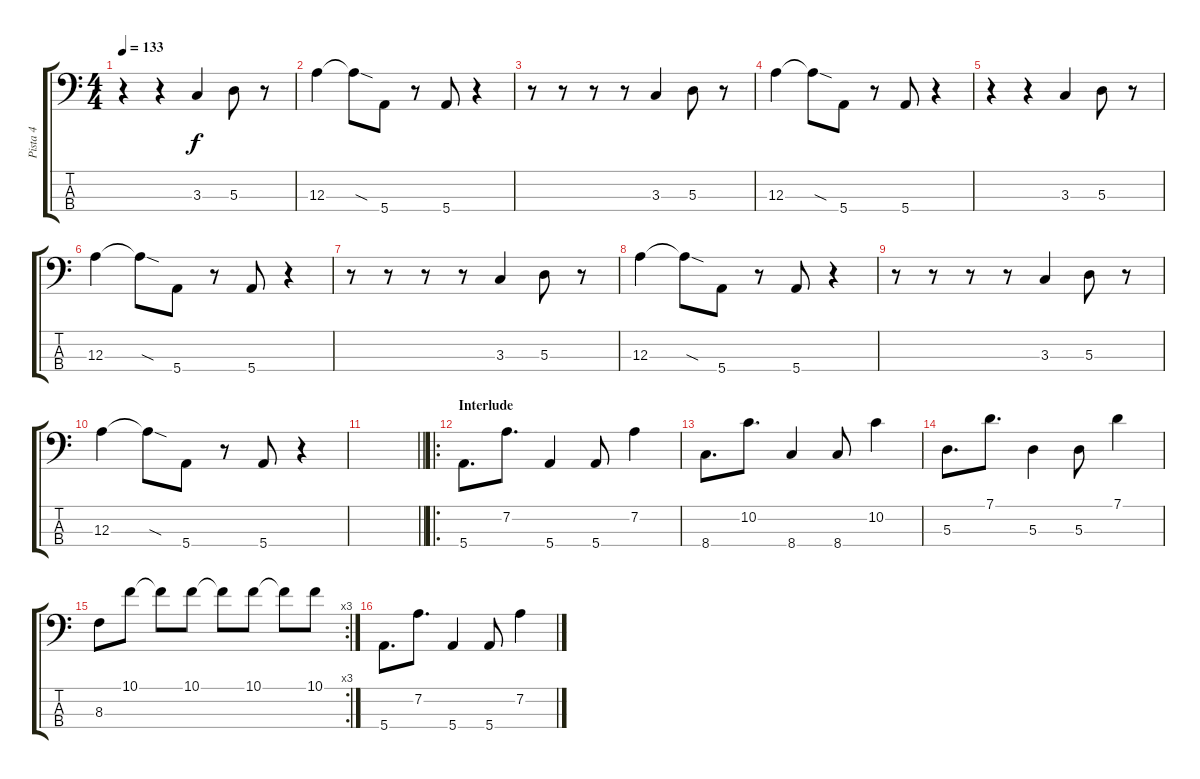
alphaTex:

\track ("Pista 4" "Pista 4") {instrument electricbassfinger}
\staff {score tabs}
\tuning (G2 D2 A1 E1) {hide}
\ts (4 4)
\tempo 133
\clef f4
\ks c
r.4{dy f} r.4 3.3.4 5.3.8 r.8 |
12.3.4 12.3{sod t}.8 5.4.8 r.8 5.4.8 r.4 |
r.8 r.8 r.8 r.8 3.3.4 5.3.8 r.8 |
12.3.4 12.3{sod t}.8 5.4.8 r.8 5.4.8 r.4 |
r.4 r.4 3.3.4 5.3.8 r.8 |
12.3.4 12.3{sod t}.8 5.4.8 r.8 5.4.8 r.4 |
r.8 r.8 r.8 r.8 3.3.4 5.3.8 r.8 |
12.3.4 12.3{sod t}.8 5.4.8 r.8 5.4.8 r.4 |
r.8 r.8 r.8 r.8 3.3.4 5.3.8 r.8 |
12.3.4 12.3{sod t}.8 5.4.8 r.8 5.4.8 r.4 |
\barLineRight lightlight
|
\ro
\section ("" "Interlude ")
5.4.8{d} 7.2.8{d} 5.4.4 5.4.8 7.2.4 |
8.4.8{d} 10.2.8{d} 8.4.4 8.4.8 10.2.4 |
5.3.8{d} 7.1.8{d} 5.3.4 5.3.8 7.1.4 |
\rc 3
8.3.8 10.1.8 10.1{t}.8 10.1.8 10.1{t}.8 10.1.8 10.1{t}.8 10.1.8 |
5.4.8{d} 7.2.8{d} 5.4.4 5.4.8 7.2.4
